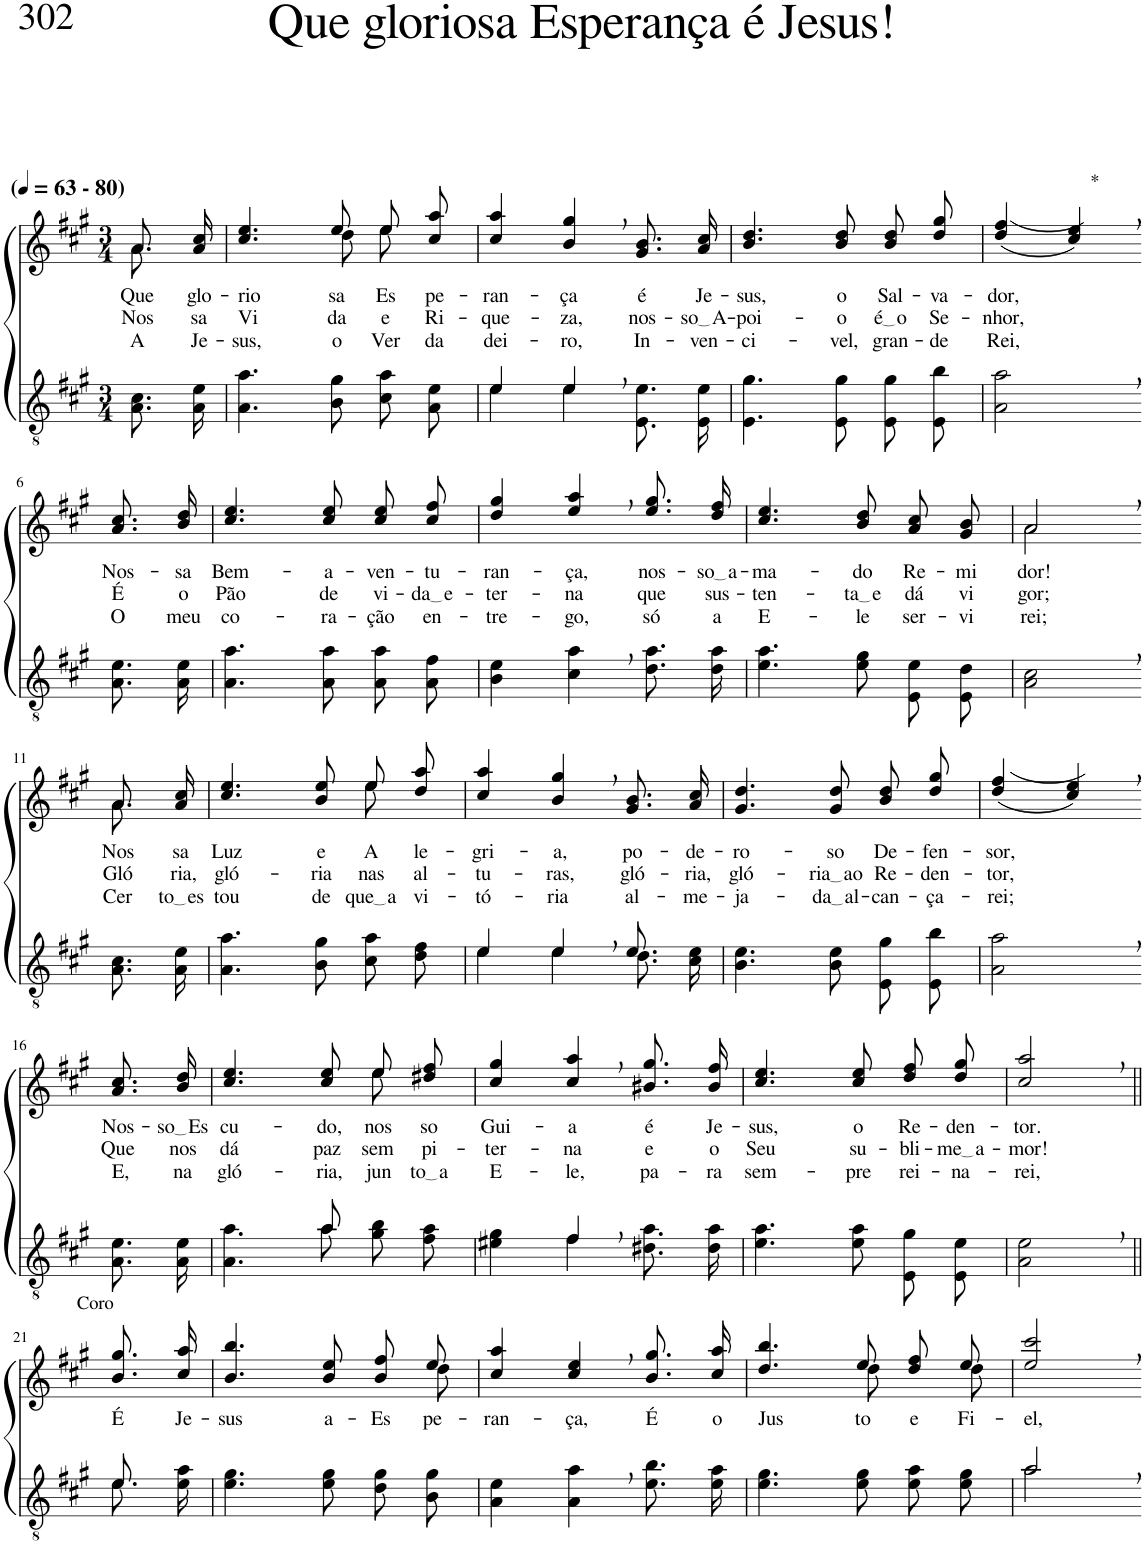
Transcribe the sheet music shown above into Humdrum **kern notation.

**kern	**kern	**text	**text	**text
*part2	*part1	*part1	*part1	*part1
*staff2	*staff1	*staff1	*staff1	*staff1
*I"Parte III e IV	*I"Parte I e II	*	*	*
*clefGv2	*clefG2	*	*	*
*Trd5c9	*Trd5c9	*	*	*
*k[f#c#g#]	*k[f#c#g#]	*	*	*
*M3/4	*M3/4	*	*	*
*MM63	*MM63	*	*	*
=1	=1	=1	=1	=1
*	*^	*	*	*
!	!LO:TX:a:B:t=(	!	!	!	!
!	!LO:TX:a:B:t=- 80)	!	!	!	!
!	!	!	!LO:LY:b	!LO:LY:b	!LO:LY:b
8.A\ 8.c#\L	8.a\L	8.a\	Que	Nos-	A
!	!	!	!LO:LY:b	!LO:LY:b	!LO:LY:b
16A\ 16e\Jk	16a\ 16cc#\Jk	16ryy	glo-	-sa	Je-
=2	=2	=2	=2	=2	=2
!	!	!	!LO:LY:b	!LO:LY:b	!LO:LY:b
4.A\ 4.a\	4.cc#/ 4.ee/	4.ryy	-rio-	Vi-	-sus,
!	!	!	!LO:LY:b	!LO:LY:b	!LO:LY:b
8B\ 8g#\	8ee/	8dd\L	-sa	-da	o
!	!	!	!LO:LY:b	!LO:LY:b	!LO:LY:b
8c#\ 8a\L	8ee\L	8ee\J	Es-	e	Ver-
!	!	!	!LO:LY:b	!LO:LY:b	!LO:LY:b
8A\ 8e\J	8cc#\ 8aa\J	8ryy	-pe-	Ri-	-da
=3	=3	=3	=3	=3	=3
*^	*	*	*	*	*
!	!	!	!	!LO:LY:b	!LO:LY:b	!LO:LY:b
*	*	*v	*v	*	*	*
4e/	4e\	4cc#/ 4aa/	-ran-	-que-	dei-
!	!	!	!LO:LY:b	!LO:LY:b	!LO:LY:b
4e,/	4e\	4b/, 4gg#/,	-ça	-za,	-ro,
!	!	!	!LO:LY:b	!LO:LY:b	!LO:LY:b
4ryy	8.E/ 8.e/L	8.g#/ 8.b/L	é	nos-	In-
!	!	!	!LO:LY:b	!LO:LY:b	!LO:LY:b
.	16E/ 16e/Jk	16a/ 16cc#/Jk	Je-	so A	-ven-
=4	=4	=4	=4	=4	=4
!	!	!	!LO:LY:b	!LO:LY:b	!LO:LY:b
*v	*v	*	*	*	*
4.E\ 4.g#\	4.b/ 4.dd/	-sus,	-poi-	-ci-
!	!	!LO:LY:b	!LO:LY:b	!LO:LY:b
8E\ 8g#\	8b/ 8dd/	o	-o	-vel,
!	!	!LO:LY:b	!LO:LY:b	!LO:LY:b
8E\ 8g#\L	8b\ 8dd\L	Sal-	é o	gran-
!	!	!LO:LY:b	!LO:LY:b	!LO:LY:b
8E\ 8b\J	8dd\ 8gg#\J	-va-	Se-	-de
=5	=5	=5	=5	=5
!	!	!LO:LY:b	!LO:LY:b	!LO:LY:b
2A\, 2a\,	((4dd/ 4ff#/	-dor,	-nhor,	Rei,
!	!LO:TX:a:t=*	!	!	!
.	4cc#/, 4ee/,))	.	.	.
!!LO:LB:g=z
=6-	=6-	=6-	=6-	=6-
!	!	!LO:LY:b	!LO:LY:b	!LO:LY:b
8.A\ 8.e\L	8.a\ 8.cc#\L	Nos-	É	O
!	!	!LO:LY:b	!LO:LY:b	!LO:LY:b
16A\ 16e\Jk	16b\ 16dd\Jk	-sa	o	meu
=7	=7	=7	=7	=7
!	!	!LO:LY:b	!LO:LY:b	!LO:LY:b
4.A\ 4.a\	4.cc#/ 4.ee/	Bem-	Pão	co-
!	!	!LO:LY:b	!LO:LY:b	!LO:LY:b
8A\ 8a\	8cc#/ 8ee/	-a-	de	-ra-
!	!	!LO:LY:b	!LO:LY:b	!LO:LY:b
8A\ 8a\L	8cc#\ 8ee\L	-ven-	vi-	-ção
!	!	!LO:LY:b	!LO:LY:b	!LO:LY:b
8A\ 8f#\J	8cc#\ 8ff#\J	-tu-	da e	en-
=8	=8	=8	=8	=8
!	!	!LO:LY:b	!LO:LY:b	!LO:LY:b
4B\ 4e\	4dd/ 4gg#/	-ran-	-ter-	-tre-
!	!	!LO:LY:b	!LO:LY:b	!LO:LY:b
4c#\, 4a\,	4ee/, 4aa/,	-ça,	-na	-go,
!	!	!LO:LY:b	!LO:LY:b	!LO:LY:b
8.d\ 8.a\L	8.ee\ 8.gg#\L	nos-	que	só
!	!	!LO:LY:b	!LO:LY:b	!LO:LY:b
16d\ 16a\Jk	16dd\ 16ff#\Jk	so a	sus-	a
=9	=9	=9	=9	=9
!	!	!LO:LY:b	!LO:LY:b	!LO:LY:b
4.e\ 4.a\	4.cc#/ 4.ee/	-ma-	-ten-	E-
!	!	!LO:LY:b	!LO:LY:b	!LO:LY:b
8e\ 8g#\	8b/ 8dd/	-do	ta e	-le
!	!	!LO:LY:b	!LO:LY:b	!LO:LY:b
8E/ 8e/L	8a/ 8cc#/L	Re-	dá	ser-
!	!	!LO:LY:b	!LO:LY:b	!LO:LY:b
8E/ 8d/J	8g#/ 8b/J	-mi-	vi-	-vi-
=10	=10	=10	=10	=10
*	*^	*	*	*
!	!	!	!LO:LY:b	!LO:LY:b	!LO:LY:b
2A\, 2c#\,	2a,/	2a\	-dor!	-gor;	-rei;
!!LO:LB:g=z	!!
=11-	=11-	=11-	=11-	=11-	=11-
!	!	!	!LO:LY:b	!LO:LY:b	!LO:LY:b
8.A\ 8.c#\L	8.a\L	8.a\	Nos-	Gló-	Cer-
!	!	!	!LO:LY:b	!LO:LY:b	!LO:LY:b
16A\ 16e\Jk	16a\ 16cc#\Jk	16ryy	-sa	-ria,	to es
=12	=12	=12	=12	=12	=12
!	!	!	!LO:LY:b	!LO:LY:b	!LO:LY:b
4.A\ 4.a\	2ryy	4.cc#/ 4.ee/	Luz	gló-	-tou
!	!	!	!LO:LY:b	!LO:LY:b	!LO:LY:b
8B\ 8g#\	.	8b/ 8ee/	e	-ria	de
!	!	!	!LO:LY:b	!LO:LY:b	!LO:LY:b
8c#\ 8a\L	8ee\	8ee\L	A-	nas	que a
!	!	!	!LO:LY:b	!LO:LY:b	!LO:LY:b
8d\ 8f#\J	8ryy	8dd\ 8aa\J	-le-	al-	vi-
=13	=13	=13	=13	=13	=13
*^	*	*	*	*	*
!	!	!	!	!LO:LY:b	!LO:LY:b	!LO:LY:b
*	*	*v	*v	*	*	*
4e/	4e\	4cc#/ 4aa/	-gri-	-tu-	-tó-
!	!	!	!LO:LY:b	!LO:LY:b	!LO:LY:b
4e,/	4e\	4b/, 4gg#/,	-a,	-ras,	-ria
!	!	!	!LO:LY:b	!LO:LY:b	!LO:LY:b
8.e/	8.d\L	8.g#/ 8.b/L	po-	gló-	al-
!	!	!	!LO:LY:b	!LO:LY:b	!LO:LY:b
16ryy	16c#\ 16e\Jk	16a/ 16cc#/Jk	-de-	-ria,	-me-
=14	=14	=14	=14	=14	=14
!	!	!	!LO:LY:b	!LO:LY:b	!LO:LY:b
*v	*v	*	*	*	*
4.B\ 4.e\	4.g#/ 4.dd/	-ro-	gló-	-ja-
!	!	!LO:LY:b	!LO:LY:b	!LO:LY:b
8B\ 8e\	8g#/ 8dd/	-so	ria ao	da al
!	!	!LO:LY:b	!LO:LY:b	!LO:LY:b
8E\ 8g#\L	8b\ 8dd\L	De-	Re-	-can-
!	!	!LO:LY:b	!LO:LY:b	!LO:LY:b
8E\ 8b\J	8dd\ 8gg#\J	-fen-	-den-	-ça-
=15	=15	=15	=15	=15
!	!	!LO:LY:b	!LO:LY:b	!LO:LY:b
2A\, 2a\,	((4dd/ 4ff#/	-sor,	-tor,	-rei;
.	4cc#/, 4ee/,))	.	.	.
!!LO:LB:g=z
=16-	=16-	=16-	=16-	=16-
!	!	!LO:LY:b	!LO:LY:b	!LO:LY:b
8.A\ 8.e\L	8.a\ 8.cc#\L	Nos-	Que	E,
!	!	!LO:LY:b	!LO:LY:b	!LO:LY:b
16A\ 16e\Jk	16b\ 16dd\Jk	so Es	nos	na
=17	=17	=17	=17	=17
*^	*^	*	*	*
!	!	!	!	!LO:LY:b	!LO:LY:b	!LO:LY:b
4.ryy	4.A\ 4.a\	2ryy	4.cc#/ 4.ee/	-cu-	dá	gló-
!	!	!	!	!LO:LY:b	!LO:LY:b	!LO:LY:b
8a/	8a\	.	8cc#/ 8ee/	-do,	paz	-ria,
!	!	!	!	!LO:LY:b	!LO:LY:b	!LO:LY:b
4ryy	8g#\ 8b\L	8ee\	8ee\L	nos-	sem-	jun-
!	!	!	!	!LO:LY:b	!LO:LY:b	!LO:LY:b
.	8f#\ 8a\J	8ryy	8dd#X\ 8ff#\J	-so	-pi-	to a
=18	=18	=18	=18	=18	=18	=18
!	!	!	!	!LO:LY:b	!LO:LY:b	!LO:LY:b
*	*	*v	*v	*	*	*
4ryy	4e#X\ 4g#\	4cc#/ 4gg#/	Gui-	-ter-	E-
!	!	!	!LO:LY:b	!LO:LY:b	!LO:LY:b
4f#,/	4f#\	4cc#/, 4aa/,	-a	-na	-le,
!	!	!	!LO:LY:b	!LO:LY:b	!LO:LY:b
4ryy	8.d#X\ 8.a\L	8.b#X\ 8.gg#\L	é	e	pa-
!	!	!	!LO:LY:b	!LO:LY:b	!LO:LY:b
.	16d#\ 16a\Jk	16b#\ 16ff#\Jk	Je-	o	-ra
=19	=19	=19	=19	=19	=19
!	!	!	!LO:LY:b	!LO:LY:b	!LO:LY:b
*v	*v	*	*	*	*
4.e\ 4.a\	4.cc#/ 4.ee/	-sus,	Seu	sem-
!	!	!LO:LY:b	!LO:LY:b	!LO:LY:b
8e\ 8a\	8cc#/ 8ee/	o	su-	-pre
!	!	!LO:LY:b	!LO:LY:b	!LO:LY:b
8E/ 8g#/L	8dd\ 8ff#\L	Re-	-bli-	rei-
!	!	!LO:LY:b	!LO:LY:b	!LO:LY:b
8E/ 8e/J	8dd\ 8gg#\J	-den-	me a	-na-
=20	=20	=20	=20	=20
!	!	!LO:LY:b	!LO:LY:b	!LO:LY:b
2A\, 2e\,	2cc#/, 2aa/,	-tor.	-mor!	-rei,
!!LO:LB:g=z
=21||	=21||	=21||	=21||	=21||
*^	*	*	*	*
!	!	!LO:TX:a:t=Coro	!	!	!
!	!	!	!LO:LY:b	!	!
8.e\L	8.e/	8.b\ 8.gg#\L	É	.	.
!	!	!	!LO:LY:b	!	!
16e\ 16a\Jk	16ryy	16cc#\ 16aa\Jk	Je-	.	.
=22	=22	=22	=22	=22	=22
!	!	!	!LO:LY:b	!	!
*v	*v	*^	*	*	*
4.e\ 4.g#\	4.b/ 4.bb/	8ryy	-sus	.	.
!	!	!	!LO:LY:b	!	!
*	*v	*v	*	*	*
8e\ 8g#\	8b/ 8ee/	a-	.	.
!	!	!LO:LY:b	!	!
8d\ 8g#\L	8b\ 8ff#\L	-Es-	.	.
*	*^	*	*	*
!	!	!	!LO:LY:b	!	!
8B\ 8g#\J	8ee\J	8dd\	-pe-	.	.
=23	=23	=23	=23	=23	=23
!	!	!	!LO:LY:b	!	!
*	*v	*v	*	*	*
4A\ 4e\	4cc#/ 4aa/	-ran-	.	.
!	!	!LO:LY:b	!	!
4A\, 4a\,	4cc#/, 4ee/,	-ça,	.	.
!	!	!LO:LY:b	!	!
8.e\ 8.b\L	8.b\ 8.gg#\L	É	.	.
!	!	!LO:LY:b	!	!
16e\ 16a\Jk	16cc#\ 16aa\Jk	o	.	.
=24	=24	=24	=24	=24
!	!	!LO:LY:b	!	!
*	*^	*	*	*
4.e\ 4.g#\	4.dd/ 4.bb/	4.ryy	Jus-	.	.
!	!	!	!LO:LY:b	!	!
8e\ 8g#\	8ee/	8dd\	-to	.	.
!	!	!	!LO:LY:b	!	!
8e\ 8a\L	8dd\ 8ff#\L	8ryy	e	.	.
!	!	!	!LO:LY:b	!	!
8e\ 8g#\J	8ee\J	8dd\	-Fi-	.	.
=25	=25	=25	=25	=25	=25
*^	*	*	*	*	*
!	!	!	!	!LO:LY:b	!	!
*	*	*v	*v	*	*	*
2a,/	2a\	2ee/, 2ccc#/,	-el,	.	.
*v	*v	*	*	*	*
=-	=-	=-	=-	=-
*-	*-	*-	*-	*-
